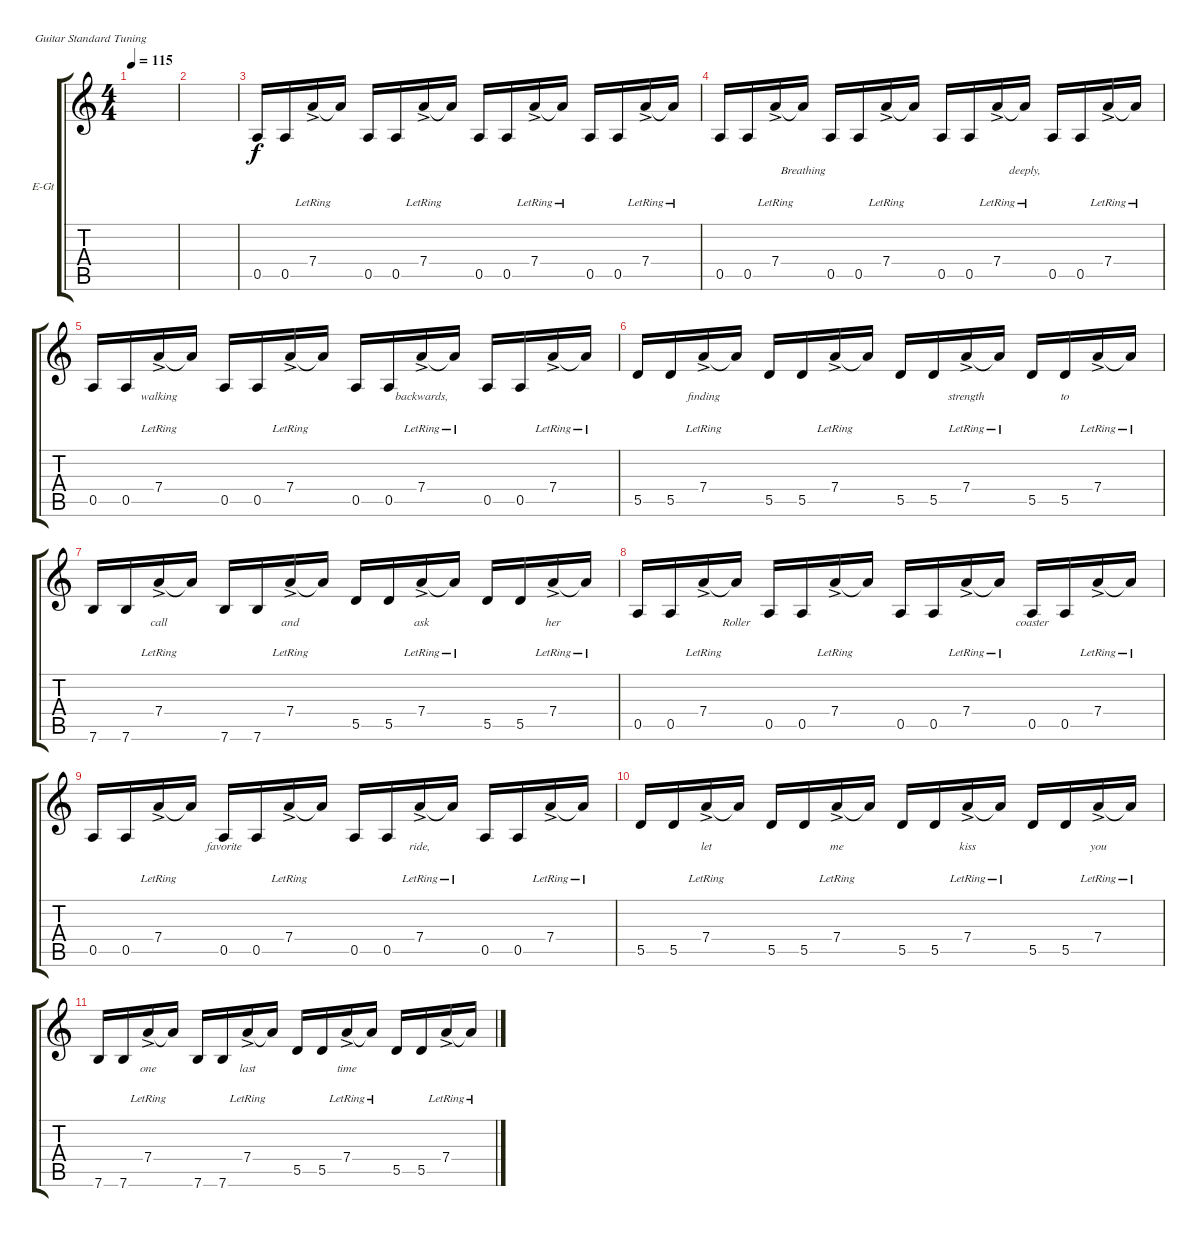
\defaultSystemsLayout 4
\bracketExtendMode groupsimilarinstruments
\firstSystemTrackNameOrientation horizontal
\otherSystemsTrackNameOrientation horizontal
\track ("Overdriven" "E-Gt") {instrument overdrivenguitar}
\staff {score tabs}
\tuning (E4 B3 G3 D3 A2 E2)
\ts (4 4)
\tempo 115
\clef g2
\scale
0.487395
\ks c
|
\scale
0.256303 |
\scale
0.256303 0.5.16{lyrics (0 "") lyrics (1 "") lyrics (2 "") lyrics (3 "") lyrics (4 "")} 0.5.16{lyrics (0 "") lyrics (1 "") lyrics (2 "") lyrics (3 "") lyrics (4 "")} 7.4{ac lr}.16{lyrics (0 "") lyrics (1 "") lyrics (2 "") lyrics (3 "") lyrics (4 "")} 7.4{t}.16{lyrics (0 "") lyrics (1 "") lyrics (2 "") lyrics (3 "") lyrics (4 "")} 0.5.16{lyrics (0 "") lyrics (1 "") lyrics (2 "") lyrics (3 "") lyrics (4 "")} 0.5.16{lyrics (0 "") lyrics (1 "") lyrics (2 "") lyrics (3 "") lyrics (4 "")} 7.4{ac lr}.16{lyrics (0 "") lyrics (1 "") lyrics (2 "") lyrics (3 "") lyrics (4 "")} 7.4{t}.16{lyrics (0 "") lyrics (1 "") lyrics (2 "") lyrics (3 "") lyrics (4 "")} 0.5.16{lyrics (0 "") lyrics (1 "") lyrics (2 "") lyrics (3 "") lyrics (4 "")} 0.5.16{lyrics (0 "") lyrics (1 "") lyrics (2 "") lyrics (3 "") lyrics (4 "")} 7.4{ac lr}.16{lyrics (0 "") lyrics (1 "") lyrics (2 "") lyrics (3 "") lyrics (4 "")} 7.4{lr t}.16{lyrics (0 "") lyrics (1 "") lyrics (2 "") lyrics (3 "") lyrics (4 "")} 0.5.16{lyrics (0 "") lyrics (1 "") lyrics (2 "") lyrics (3 "") lyrics (4 "")} 0.5.16{lyrics (0 "") lyrics (1 "") lyrics (2 "") lyrics (3 "") lyrics (4 "")} 7.4{ac lr}.16{lyrics (0 "") lyrics (1 "") lyrics (2 "") lyrics (3 "") lyrics (4 "")} 7.4{lr t}.16{lyrics (0 "") lyrics (1 "") lyrics (2 "") lyrics (3 "") lyrics (4 "")} |
0.5.16{lyrics (0 "") lyrics (1 "") lyrics (2 "") lyrics (3 "") lyrics (4 "")} 0.5.16{lyrics (0 "") lyrics (1 "") lyrics (2 "") lyrics (3 "") lyrics (4 "")} 7.4{ac lr}.16{lyrics (0 "") lyrics (1 "") lyrics (2 "") lyrics (3 "") lyrics (4 "")} 7.4{t}.16{lyrics (0 "Breathing") lyrics (1 "") lyrics (2 "") lyrics (3 "") lyrics (4 "")} 0.5.16{lyrics (0 "") lyrics (1 "") lyrics (2 "") lyrics (3 "") lyrics (4 "")} 0.5.16{lyrics (0 "") lyrics (1 "") lyrics (2 "") lyrics (3 "") lyrics (4 "")} 7.4{ac lr}.16{lyrics (0 "") lyrics (1 "") lyrics (2 "") lyrics (3 "") lyrics (4 "")} 7.4{t}.16{lyrics (0 "") lyrics (1 "") lyrics (2 "") lyrics (3 "") lyrics (4 "")} 0.5.16{lyrics (0 "") lyrics (1 "") lyrics (2 "") lyrics (3 "") lyrics (4 "")} 0.5.16{lyrics (0 "") lyrics (1 "") lyrics (2 "") lyrics (3 "") lyrics (4 "")} 7.4{ac lr}.16{lyrics (0 "") lyrics (1 "") lyrics (2 "") lyrics (3 "") lyrics (4 "")} 7.4{lr t}.16{lyrics (0 "deeply,") lyrics (1 "") lyrics (2 "") lyrics (3 "") lyrics (4 "")} 0.5.16{lyrics (0 "") lyrics (1 "") lyrics (2 "") lyrics (3 "") lyrics (4 "")} 0.5.16{lyrics (0 "") lyrics (1 "") lyrics (2 "") lyrics (3 "") lyrics (4 "")} 7.4{ac lr}.16{lyrics (0 "") lyrics (1 "") lyrics (2 "") lyrics (3 "") lyrics (4 "")} 7.4{lr t}.16{lyrics (0 "") lyrics (1 "") lyrics (2 "") lyrics (3 "") lyrics (4 "")} |
0.5.16{lyrics (0 "") lyrics (1 "") lyrics (2 "") lyrics (3 "") lyrics (4 "")} 0.5.16{lyrics (0 "") lyrics (1 "") lyrics (2 "") lyrics (3 "") lyrics (4 "")} 7.4{ac lr}.16{lyrics (0 "walking") lyrics (1 "") lyrics (2 "") lyrics (3 "") lyrics (4 "")} 7.4{t}.16{lyrics (0 "") lyrics (1 "") lyrics (2 "") lyrics (3 "") lyrics (4 "")} 0.5.16{lyrics (0 "") lyrics (1 "") lyrics (2 "") lyrics (3 "") lyrics (4 "")} 0.5.16{lyrics (0 "") lyrics (1 "") lyrics (2 "") lyrics (3 "") lyrics (4 "")} 7.4{ac lr}.16{lyrics (0 "") lyrics (1 "") lyrics (2 "") lyrics (3 "") lyrics (4 "")} 7.4{t}.16{lyrics (0 "") lyrics (1 "") lyrics (2 "") lyrics (3 "") lyrics (4 "")} 0.5.16{lyrics (0 "") lyrics (1 "") lyrics (2 "") lyrics (3 "") lyrics (4 "")} 0.5.16{lyrics (0 "") lyrics (1 "") lyrics (2 "") lyrics (3 "") lyrics (4 "")} 7.4{ac lr}.16{lyrics (0 "backwards,") lyrics (1 "") lyrics (2 "") lyrics (3 "") lyrics (4 "")} 7.4{lr t}.16{lyrics (0 "") lyrics (1 "") lyrics (2 "") lyrics (3 "") lyrics (4 "")} 0.5.16{lyrics (0 "") lyrics (1 "") lyrics (2 "") lyrics (3 "") lyrics (4 "")} 0.5.16{lyrics (0 "") lyrics (1 "") lyrics (2 "") lyrics (3 "") lyrics (4 "")} 7.4{ac lr}.16{lyrics (0 "") lyrics (1 "") lyrics (2 "") lyrics (3 "") lyrics (4 "")} 7.4{lr t}.16{lyrics (0 "") lyrics (1 "") lyrics (2 "") lyrics (3 "") lyrics (4 "")} |
5.5.16{lyrics (0 "") lyrics (1 "") lyrics (2 "") lyrics (3 "") lyrics (4 "")} 5.5.16{lyrics (0 "") lyrics (1 "") lyrics (2 "") lyrics (3 "") lyrics (4 "")} 7.4{ac lr}.16{lyrics (0 "finding") lyrics (1 "") lyrics (2 "") lyrics (3 "") lyrics (4 "")} 7.4{t}.16{lyrics (0 "") lyrics (1 "") lyrics (2 "") lyrics (3 "") lyrics (4 "")} 5.5.16{lyrics (0 "") lyrics (1 "") lyrics (2 "") lyrics (3 "") lyrics (4 "")} 5.5.16{lyrics (0 "") lyrics (1 "") lyrics (2 "") lyrics (3 "") lyrics (4 "")} 7.4{ac lr}.16{lyrics (0 "") lyrics (1 "") lyrics (2 "") lyrics (3 "") lyrics (4 "")} 7.4{t}.16{lyrics (0 "") lyrics (1 "") lyrics (2 "") lyrics (3 "") lyrics (4 "")} 5.5.16{lyrics (0 "") lyrics (1 "") lyrics (2 "") lyrics (3 "") lyrics (4 "")} 5.5.16{lyrics (0 "") lyrics (1 "") lyrics (2 "") lyrics (3 "") lyrics (4 "")} 7.4{ac lr}.16{lyrics (0 "strength") lyrics (1 "") lyrics (2 "") lyrics (3 "") lyrics (4 "")} 7.4{lr t}.16{lyrics (0 "") lyrics (1 "") lyrics (2 "") lyrics (3 "") lyrics (4 "")} 5.5.16{lyrics (0 "") lyrics (1 "") lyrics (2 "") lyrics (3 "") lyrics (4 "")} 5.5.16{lyrics (0 "to") lyrics (1 "") lyrics (2 "") lyrics (3 "") lyrics (4 "")} 7.4{ac lr}.16{lyrics (0 "") lyrics (1 "") lyrics (2 "") lyrics (3 "") lyrics (4 "")} 7.4{lr t}.16{lyrics (0 "") lyrics (1 "") lyrics (2 "") lyrics (3 "") lyrics (4 "")} |
7.6.16{lyrics (0 "") lyrics (1 "") lyrics (2 "") lyrics (3 "") lyrics (4 "")} 7.6.16{lyrics (0 "") lyrics (1 "") lyrics (2 "") lyrics (3 "") lyrics (4 "")} 7.4{ac lr}.16{lyrics (0 "call") lyrics (1 "") lyrics (2 "") lyrics (3 "") lyrics (4 "")} 7.4{t}.16{lyrics (0 "") lyrics (1 "") lyrics (2 "") lyrics (3 "") lyrics (4 "")} 7.6.16{lyrics (0 "") lyrics (1 "") lyrics (2 "") lyrics (3 "") lyrics (4 "")} 7.6.16{lyrics (0 "") lyrics (1 "") lyrics (2 "") lyrics (3 "") lyrics (4 "")} 7.4{ac lr}.16{lyrics (0 "and") lyrics (1 "") lyrics (2 "") lyrics (3 "") lyrics (4 "")} 7.4{t}.16{lyrics (0 "") lyrics (1 "") lyrics (2 "") lyrics (3 "") lyrics (4 "")} 5.5.16{lyrics (0 "") lyrics (1 "") lyrics (2 "") lyrics (3 "") lyrics (4 "")} 5.5.16{lyrics (0 "") lyrics (1 "") lyrics (2 "") lyrics (3 "") lyrics (4 "")} 7.4{ac lr}.16{lyrics (0 "ask") lyrics (1 "") lyrics (2 "") lyrics (3 "") lyrics (4 "")} 7.4{lr t}.16{lyrics (0 "") lyrics (1 "") lyrics (2 "") lyrics (3 "") lyrics (4 "")} 5.5.16{lyrics (0 "") lyrics (1 "") lyrics (2 "") lyrics (3 "") lyrics (4 "")} 5.5.16{lyrics (0 "") lyrics (1 "") lyrics (2 "") lyrics (3 "") lyrics (4 "")} 7.4{ac lr}.16{lyrics (0 "her") lyrics (1 "") lyrics (2 "") lyrics (3 "") lyrics (4 "")} 7.4{lr t}.16{lyrics (0 "") lyrics (1 "") lyrics (2 "") lyrics (3 "") lyrics (4 "")} |
0.5.16{lyrics (0 "") lyrics (1 "") lyrics (2 "") lyrics (3 "") lyrics (4 "")} 0.5.16{lyrics (0 "") lyrics (1 "") lyrics (2 "") lyrics (3 "") lyrics (4 "")} 7.4{ac lr}.16{lyrics (0 "") lyrics (1 "") lyrics (2 "") lyrics (3 "") lyrics (4 "")} 7.4{t}.16{lyrics (0 "Roller") lyrics (1 "") lyrics (2 "") lyrics (3 "") lyrics (4 "")} 0.5.16{lyrics (0 "") lyrics (1 "") lyrics (2 "") lyrics (3 "") lyrics (4 "")} 0.5.16{lyrics (0 "") lyrics (1 "") lyrics (2 "") lyrics (3 "") lyrics (4 "")} 7.4{ac lr}.16{lyrics (0 "") lyrics (1 "") lyrics (2 "") lyrics (3 "") lyrics (4 "")} 7.4{t}.16{lyrics (0 "") lyrics (1 "") lyrics (2 "") lyrics (3 "") lyrics (4 "")} 0.5.16{lyrics (0 "") lyrics (1 "") lyrics (2 "") lyrics (3 "") lyrics (4 "")} 0.5.16{lyrics (0 "") lyrics (1 "") lyrics (2 "") lyrics (3 "") lyrics (4 "")} 7.4{ac lr}.16{lyrics (0 "") lyrics (1 "") lyrics (2 "") lyrics (3 "") lyrics (4 "")} 7.4{lr t}.16{lyrics (0 "") lyrics (1 "") lyrics (2 "") lyrics (3 "") lyrics (4 "")} 0.5.16{lyrics (0 "coaster") lyrics (1 "") lyrics (2 "") lyrics (3 "") lyrics (4 "")} 0.5.16{lyrics (0 "") lyrics (1 "") lyrics (2 "") lyrics (3 "") lyrics (4 "")} 7.4{ac lr}.16{lyrics (0 "") lyrics (1 "") lyrics (2 "") lyrics (3 "") lyrics (4 "")} 7.4{lr t}.16{lyrics (0 "") lyrics (1 "") lyrics (2 "") lyrics (3 "") lyrics (4 "")} |
0.5.16{lyrics (0 "") lyrics (1 "") lyrics (2 "") lyrics (3 "") lyrics (4 "")} 0.5.16{lyrics (0 "") lyrics (1 "") lyrics (2 "") lyrics (3 "") lyrics (4 "")} 7.4{ac lr}.16{lyrics (0 "") lyrics (1 "") lyrics (2 "") lyrics (3 "") lyrics (4 "")} 7.4{t}.16{lyrics (0 "") lyrics (1 "") lyrics (2 "") lyrics (3 "") lyrics (4 "")} 0.5.16{lyrics (0 "favorite") lyrics (1 "") lyrics (2 "") lyrics (3 "") lyrics (4 "")} 0.5.16{lyrics (0 "") lyrics (1 "") lyrics (2 "") lyrics (3 "") lyrics (4 "")} 7.4{ac lr}.16{lyrics (0 "") lyrics (1 "") lyrics (2 "") lyrics (3 "") lyrics (4 "")} 7.4{t}.16{lyrics (0 "") lyrics (1 "") lyrics (2 "") lyrics (3 "") lyrics (4 "")} 0.5.16{lyrics (0 "") lyrics (1 "") lyrics (2 "") lyrics (3 "") lyrics (4 "")} 0.5.16{lyrics (0 "") lyrics (1 "") lyrics (2 "") lyrics (3 "") lyrics (4 "")} 7.4{ac lr}.16{lyrics (0 "ride,") lyrics (1 "") lyrics (2 "") lyrics (3 "") lyrics (4 "")} 7.4{lr t}.16{lyrics (0 "") lyrics (1 "") lyrics (2 "") lyrics (3 "") lyrics (4 "")} 0.5.16{lyrics (0 "") lyrics (1 "") lyrics (2 "") lyrics (3 "") lyrics (4 "")} 0.5.16{lyrics (0 "") lyrics (1 "") lyrics (2 "") lyrics (3 "") lyrics (4 "")} 7.4{ac lr}.16{lyrics (0 "") lyrics (1 "") lyrics (2 "") lyrics (3 "") lyrics (4 "")} 7.4{lr t}.16{lyrics (0 "") lyrics (1 "") lyrics (2 "") lyrics (3 "") lyrics (4 "")} |
5.5.16{lyrics (0 "") lyrics (1 "") lyrics (2 "") lyrics (3 "") lyrics (4 "")} 5.5.16{lyrics (0 "") lyrics (1 "") lyrics (2 "") lyrics (3 "") lyrics (4 "")} 7.4{ac lr}.16{lyrics (0 "let") lyrics (1 "") lyrics (2 "") lyrics (3 "") lyrics (4 "")} 7.4{t}.16{lyrics (0 "") lyrics (1 "") lyrics (2 "") lyrics (3 "") lyrics (4 "")} 5.5.16{lyrics (0 "") lyrics (1 "") lyrics (2 "") lyrics (3 "") lyrics (4 "")} 5.5.16{lyrics (0 "") lyrics (1 "") lyrics (2 "") lyrics (3 "") lyrics (4 "")} 7.4{ac lr}.16{lyrics (0 "me") lyrics (1 "") lyrics (2 "") lyrics (3 "") lyrics (4 "")} 7.4{t}.16{lyrics (0 "") lyrics (1 "") lyrics (2 "") lyrics (3 "") lyrics (4 "")} 5.5.16{lyrics (0 "") lyrics (1 "") lyrics (2 "") lyrics (3 "") lyrics (4 "")} 5.5.16{lyrics (0 "") lyrics (1 "") lyrics (2 "") lyrics (3 "") lyrics (4 "")} 7.4{ac lr}.16{lyrics (0 "kiss") lyrics (1 "") lyrics (2 "") lyrics (3 "") lyrics (4 "")} 7.4{lr t}.16{lyrics (0 "") lyrics (1 "") lyrics (2 "") lyrics (3 "") lyrics (4 "")} 5.5.16{lyrics (0 "") lyrics (1 "") lyrics (2 "") lyrics (3 "") lyrics (4 "")} 5.5.16{lyrics (0 "") lyrics (1 "") lyrics (2 "") lyrics (3 "") lyrics (4 "")} 7.4{ac lr}.16{lyrics (0 "you") lyrics (1 "") lyrics (2 "") lyrics (3 "") lyrics (4 "")} 7.4{lr t}.16{lyrics (0 "") lyrics (1 "") lyrics (2 "") lyrics (3 "") lyrics (4 "")} |
7.6.16{lyrics (0 "") lyrics (1 "") lyrics (2 "") lyrics (3 "") lyrics (4 "")} 7.6.16{lyrics (0 "") lyrics (1 "") lyrics (2 "") lyrics (3 "") lyrics (4 "")} 7.4{ac lr}.16{lyrics (0 "one") lyrics (1 "") lyrics (2 "") lyrics (3 "") lyrics (4 "")} 7.4{t}.16{lyrics (0 "") lyrics (1 "") lyrics (2 "") lyrics (3 "") lyrics (4 "")} 7.6.16{lyrics (0 "") lyrics (1 "") lyrics (2 "") lyrics (3 "") lyrics (4 "")} 7.6.16{lyrics (0 "") lyrics (1 "") lyrics (2 "") lyrics (3 "") lyrics (4 "")} 7.4{ac lr}.16{lyrics (0 "last") lyrics (1 "") lyrics (2 "") lyrics (3 "") lyrics (4 "")} 7.4{t}.16{lyrics (0 "") lyrics (1 "") lyrics (2 "") lyrics (3 "") lyrics (4 "")} 5.5.16{lyrics (0 "") lyrics (1 "") lyrics (2 "") lyrics (3 "") lyrics (4 "")} 5.5.16{lyrics (0 "") lyrics (1 "") lyrics (2 "") lyrics (3 "") lyrics (4 "")} 7.4{ac lr}.16{lyrics (0 "time") lyrics (1 "") lyrics (2 "") lyrics (3 "") lyrics (4 "")} 7.4{lr t}.16{lyrics (0 "") lyrics (1 "") lyrics (2 "") lyrics (3 "") lyrics (4 "")} 5.5.16{lyrics (0 "") lyrics (1 "") lyrics (2 "") lyrics (3 "") lyrics (4 "")} 5.5.16{lyrics (0 "") lyrics (1 "") lyrics (2 "") lyrics (3 "") lyrics (4 "")} 7.4{ac lr}.16{lyrics (0 "") lyrics (1 "") lyrics (2 "") lyrics (3 "") lyrics (4 "")} 7.4{lr t}.16{lyrics (0 "") lyrics (1 "") lyrics (2 "") lyrics (3 "") lyrics (4 "")}
